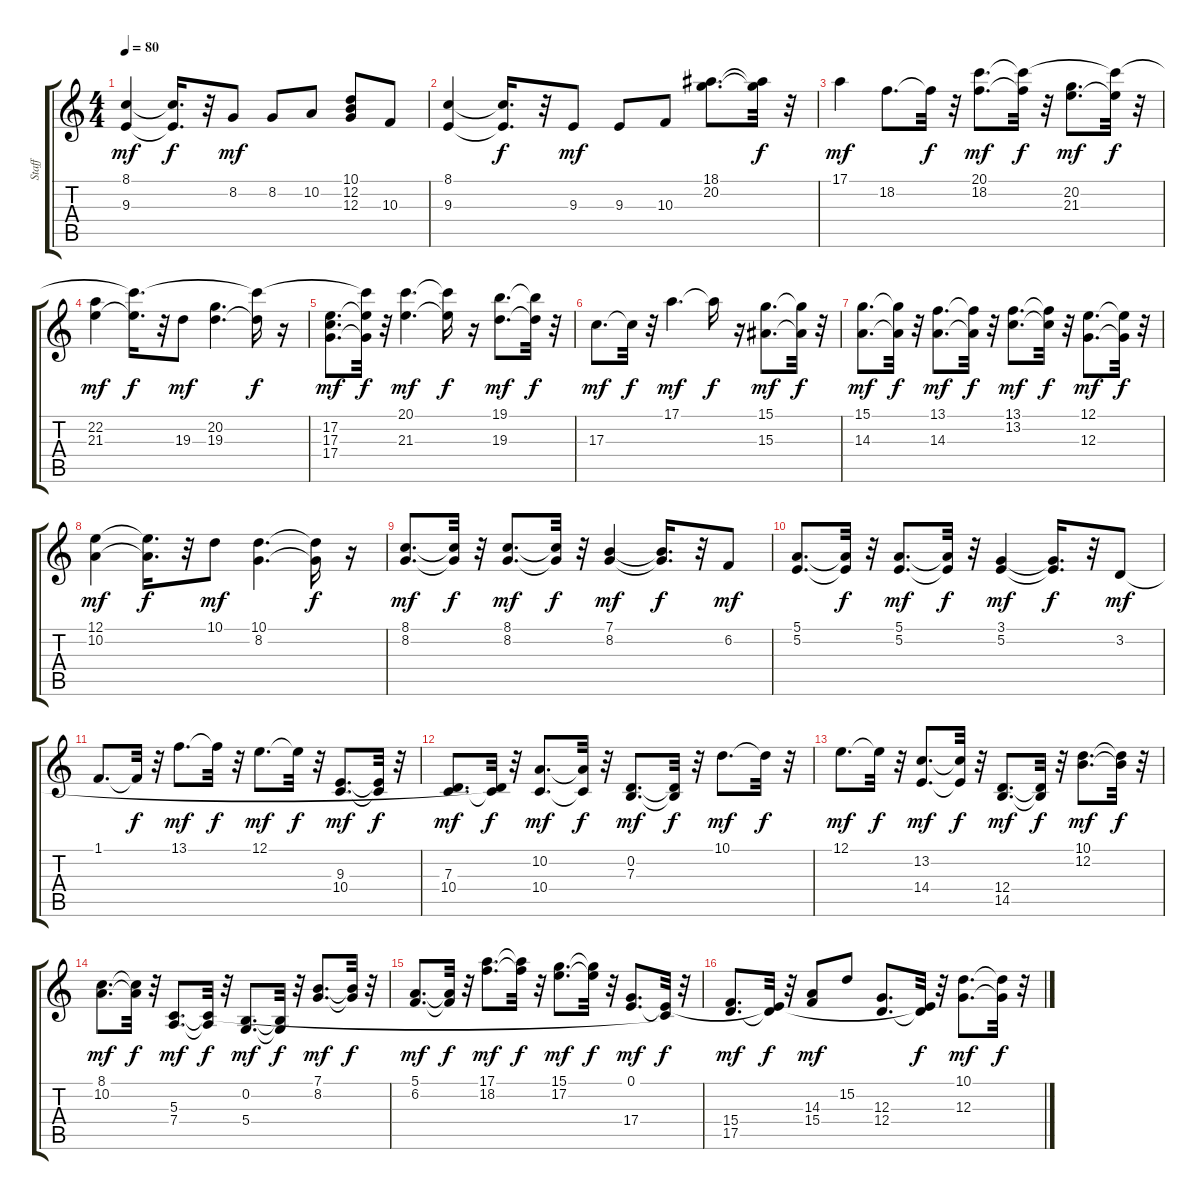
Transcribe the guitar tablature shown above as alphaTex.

\track ("Staff" "Staff") {instrument acousticgrandpiano}
\staff {score tabs}
\tuning (E4 B3 G3 D3 A2 E2) {hide}
\ts (4 4)
\tempo 80
\clef g2
\ks c
(8.1 9.3).4{dy mf} (8.1{t} 9.3{t}).16{d dy f} r.32 8.2.8{dy mf} 8.2.8 10.2.8 (10.1 12.2 12.3).8 10.3.8 |
(8.1 9.3).4 (8.1{t} 9.3{t}).16{d dy f} r.32 9.3.8{dy mf} 9.3.8 10.3.8 (18.1 20.2).8{d} (18.1{t} 20.2{t}).32{dy f} r.32 |
17.1.4{dy mf} 18.2.8{d} 18.2{t}.32{dy f} r.32 (20.1 18.2).8{d dy mf} (20.1{t} 18.2{t}).32{dy f} r.32 (20.2 21.3).8{d dy mf} (20.1{t} 21.3{t}).32{dy f} r.32 |
(22.2 21.3).4{dy mf} (20.1{t} 21.3{t}).16{d dy f} r.32 19.3.8{dy mf} (20.2 19.3).4{d} (20.1{t} 19.3{t}).16{dy f} r.16 |
(17.2 17.3 17.4).8{d dy mf} (20.1{t} 17.2{t} 17.4{t}).32{dy f} r.32 (20.1 21.3).4{d dy mf} (20.1{t} 21.3{t}).16{dy f} r.16 (19.1 19.3).8{d dy mf} (19.1{t} 19.3{t}).32{dy f} r.32 |
17.3.8{d dy mf} 17.3{t}.32{dy f} r.32 17.1.4{d dy mf} 17.1{t}.16{dy f} r.16 (15.1 15.3).8{d dy mf} (15.1{t} 15.3{t}).32{dy f} r.32 |
(15.1 14.3).8{d dy mf} (15.1{t} 14.3{t}).32{dy f} r.32 (13.1 14.3).8{d dy mf} (13.1{t} 14.3{t}).32{dy f} r.32 (13.1 13.2).8{d dy mf} (13.1{t} 13.2{t}).32{dy f} r.32 (12.1 12.3).8{d dy mf} (12.1{t} 12.3{t}).32{dy f} r.32 |
(12.1 10.2).4{dy mf} (12.1{t} 10.2{t}).16{d dy f} r.32 10.1.8{dy mf} (10.1 8.2).4{d} (10.1{t} 8.2{t}).16{dy f} r.16 |
(8.1 8.2).8{d dy mf} (8.1{t} 8.2{t}).32{dy f} r.32 (8.1 8.2).8{d dy mf} (8.1{t} 8.2{t}).32{dy f} r.32 (7.1 8.2).4{dy mf} (7.1{t} 8.2{t}).16{d dy f} r.32 6.2.8{dy mf} |
(5.1 5.2).8{d} (5.1{t} 5.2{t}).32{dy f} r.32 (5.1 5.2).8{d dy mf} (5.1{t} 5.2{t}).32{dy f} r.32 (3.1 5.2).4{dy mf} (3.1{t} 5.2{t}).16{d dy f} r.32 3.2.8{dy mf} |
1.1.8{d} 1.1{t}.32{dy f} r.32 13.1.8{d dy mf} 13.1{t}.32{dy f} r.32 12.1.8{d dy mf} 12.1{t}.32{dy f} r.32 (9.3 10.4).8{d dy mf} (9.3{t} 10.4{t}).32{dy f} r.32 |
(7.3 10.4).8{d dy mf} (3.2{t} 10.4{t}).32{dy f} r.32 (10.2 10.4).8{d dy mf} (10.2{t} 10.4{t}).32{dy f} r.32 (0.2 7.3).8{d dy mf} (0.2{t} 7.3{t}).32{dy f} r.32 10.1.8{d dy mf} 10.1{t}.32{dy f} r.32 |
12.1.8{d dy mf} 12.1{t}.32{dy f} r.32 (13.2 14.4).8{d dy mf} (13.2{t} 14.4{t}).32{dy f} r.32 (12.4 14.5).8{d dy mf} (12.4{t} 14.5{t}).32{dy f} r.32 (10.1 12.2).8{d dy mf} (10.1{t} 12.2{t}).32{dy f} r.32 |
(8.1 10.2).8{d dy mf} (8.1{t} 10.2{t}).32{dy f} r.32 (5.3 7.4).8{d dy mf} (5.3{t} 7.4{t}).32{dy f} r.32 (0.2 5.4).8{d dy mf} (0.2{t} 5.4{t}).32{dy f} r.32 (7.1 8.2).8{d dy mf} (7.1{t} 8.2{t}).32{dy f} r.32 |
(5.1 6.2).8{d dy mf} (5.1{t} 6.2{t}).32{dy f} r.32 (17.1 18.2).8{d dy mf} (17.1{t} 18.2{t}).32{dy f} r.32 (15.1 17.2).8{d dy mf} (15.1{t} 17.2{t}).32{dy f} r.32 (0.1 17.4).8{d dy mf} (0.1{t} 5.3{t}).32{dy f} r.32 |
(15.4 17.5).8{d dy mf} (0.1{t} 17.5{t}).32{dy f} r.32 (14.3 15.4).8{dy mf} 15.2.8 (12.3 12.4).8{d} (0.1{t} 12.4{t}).32{dy f} r.32 (10.1 12.3).8{d dy mf} (10.1{t} 12.3{t}).32{dy f} r.32
